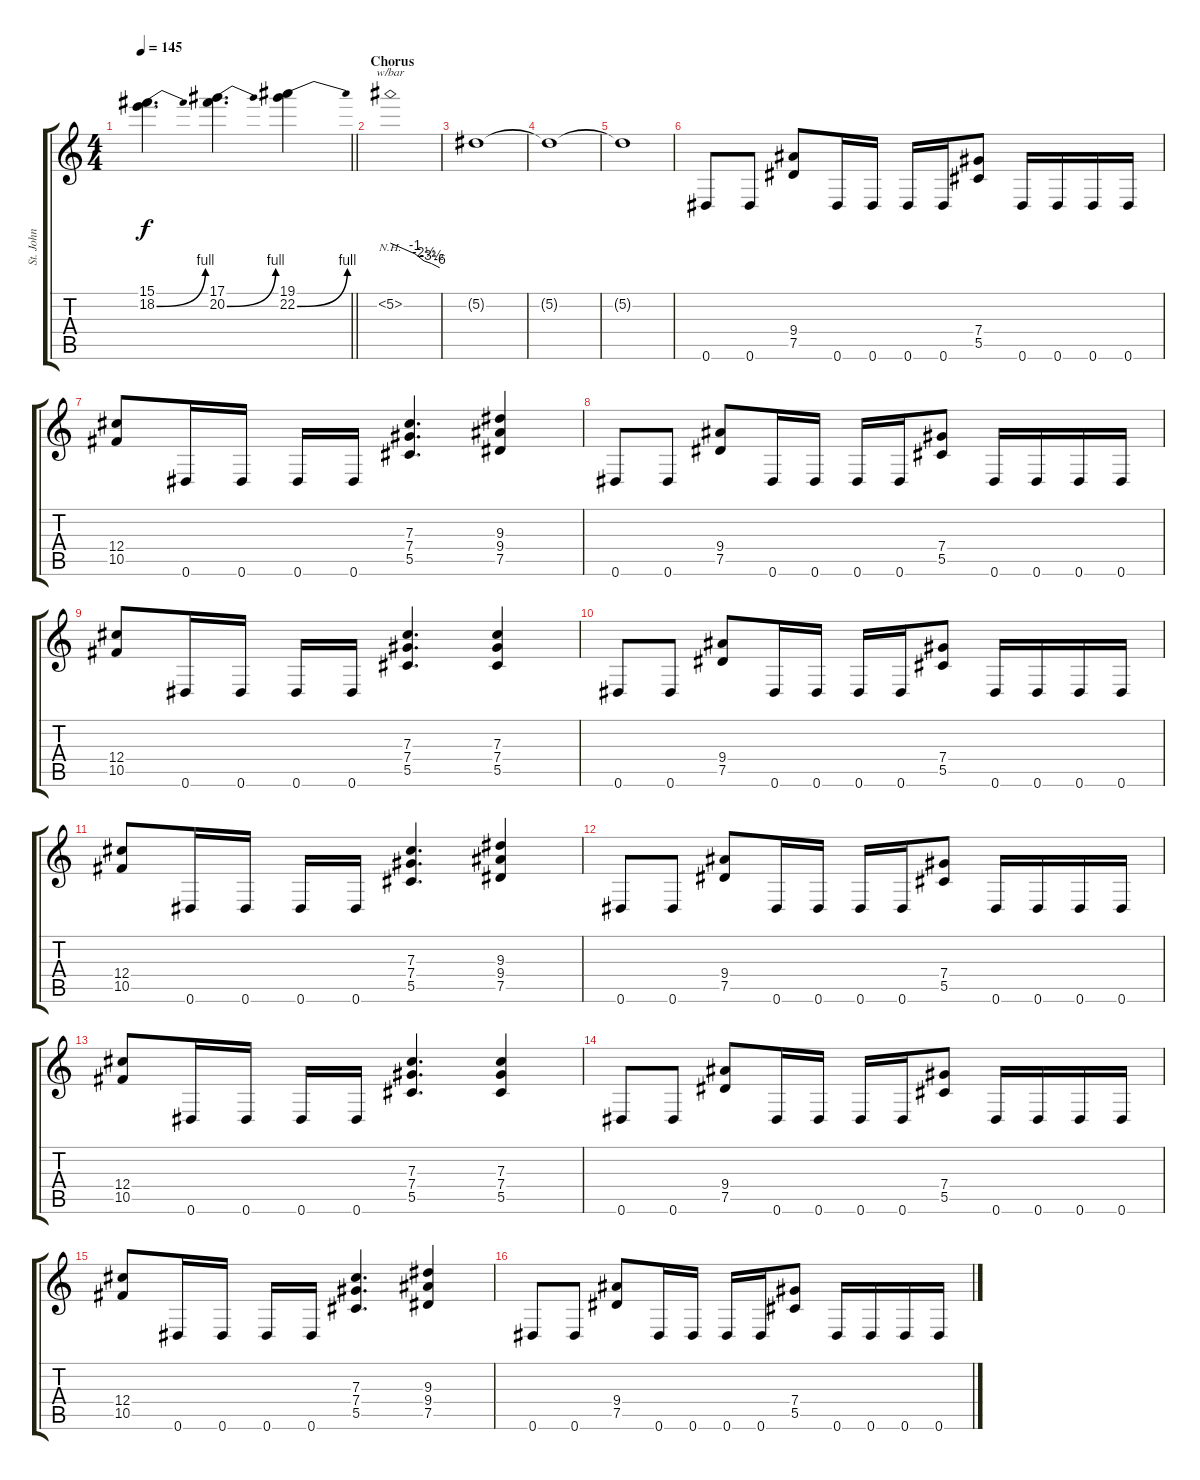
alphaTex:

\track ("St. John" "St. John") {instrument distortionguitar}
\staff {score tabs}
\tuning (Eb4 Bb3 Gb3 Db3 Ab2 Eb2) {hide}
\ts (4 4)
\tempo 145
\clef g2
\barLineRight lightlight
\ks c
(15.1 18.2{be (bend 0 0 60 4)}).4{d dy f} (17.1 20.2{be (bend 0 0 60 4)}).4{d} (19.1 22.2{be (bend 0 0 60 4)}).4 |
\section ("" "Chorus")
5.2{nh}.1{tbe (custom default 0 0 30 -4 41 -10 50 -14 60 -24)} |
5.2{t}.1 |
5.2{t}.1 |
5.2{t}.1 |
0.6.8 0.6.8 (9.4 7.5).8 0.6.16 0.6.16 0.6.16 0.6.16 (7.4 5.5).8 0.6.16 0.6.16 0.6.16 0.6.16 |
(12.4 10.5).8 0.6.16 0.6.16 0.6.16 0.6.16 (7.3 7.4 5.5).4{d} (9.3 9.4 7.5).4 |
0.6.8 0.6.8 (9.4 7.5).8 0.6.16 0.6.16 0.6.16 0.6.16 (7.4 5.5).8 0.6.16 0.6.16 0.6.16 0.6.16 |
(12.4 10.5).8 0.6.16 0.6.16 0.6.16 0.6.16 (7.3 7.4 5.5).4{d} (7.3 7.4 5.5).4 |
0.6.8 0.6.8 (9.4 7.5).8 0.6.16 0.6.16 0.6.16 0.6.16 (7.4 5.5).8 0.6.16 0.6.16 0.6.16 0.6.16 |
(12.4 10.5).8 0.6.16 0.6.16 0.6.16 0.6.16 (7.3 7.4 5.5).4{d} (9.3 9.4 7.5).4 |
0.6.8 0.6.8 (9.4 7.5).8 0.6.16 0.6.16 0.6.16 0.6.16 (7.4 5.5).8 0.6.16 0.6.16 0.6.16 0.6.16 |
(12.4 10.5).8 0.6.16 0.6.16 0.6.16 0.6.16 (7.3 7.4 5.5).4{d} (7.3 7.4 5.5).4 |
0.6.8 0.6.8 (9.4 7.5).8 0.6.16 0.6.16 0.6.16 0.6.16 (7.4 5.5).8 0.6.16 0.6.16 0.6.16 0.6.16 |
(12.4 10.5).8 0.6.16 0.6.16 0.6.16 0.6.16 (7.3 7.4 5.5).4{d} (9.3 9.4 7.5).4 |
0.6.8 0.6.8 (9.4 7.5).8 0.6.16 0.6.16 0.6.16 0.6.16 (7.4 5.5).8 0.6.16 0.6.16 0.6.16 0.6.16
